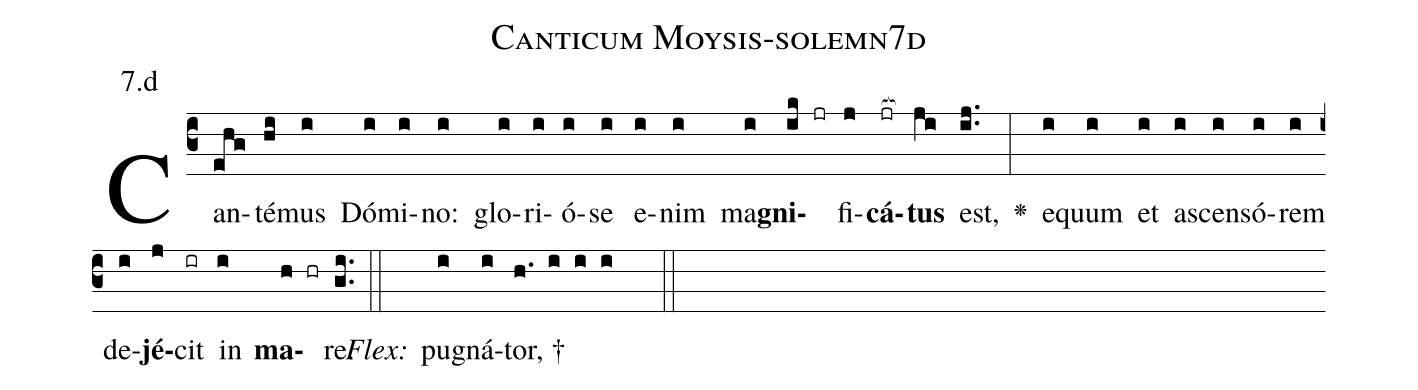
name: Canticum Moysis-solemn7d;
annotation: 7.d;
%%
(c3)Can(ehg)té(hi)mus(i) Dó(i)mi(i)no:(i) glo(i)ri(i)ó(i)se(i) e(i)nim(i) ma(i)<b>gni</b>(ik jr)fi(j)<b>cá</b>(jr[ocb:1{])<b>tus</b>(ji[ocb:0}]) est,(ij..) <v>\greheightstar</v>(:) e(i)quum(i) et(i) a(i)scen(i)só(i)rem(i) de(i)<b>jé</b>(j)cit(ir) in(i) <b>ma</b>(h hr)re.(gi..) (::)
<i>Flex:</i>()  pu(i)gná(i)tor, †(h. i i i  ::)

%E(i) u(i) o(j) u(i) a(h) e.(gi..) (::)
